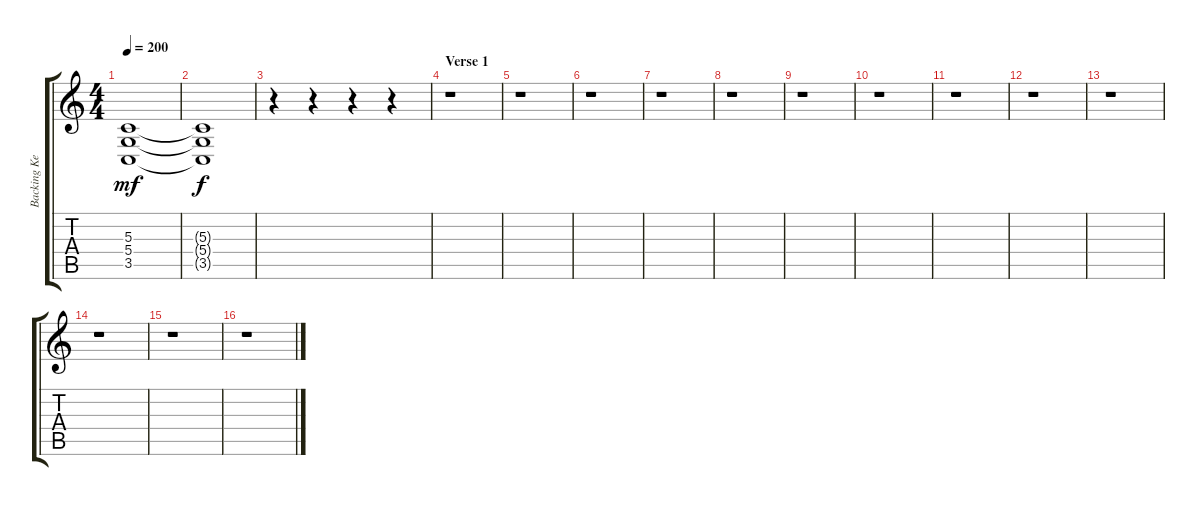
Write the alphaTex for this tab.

\track ("Backing Keyboards" "Backing Ke") {instrument choiraahs}
\staff {score tabs}
\tuning (E4 B3 G3 D3 A2 E2) {hide}
\ts (4 4)
\tempo 200
\clef g2
\ks c
(5.3 5.4 3.5).1{dy mf} |
(5.3{t} 5.4{t} 3.5{t}).1{dy f} |
r.4 r.4 r.4 r.4 |
\section ("" "Verse 1")
r.1 |
r.1 |
r.1 |
r.1 |
r.1 |
r.1 |
r.1 |
r.1 |
r.1 |
r.1 |
r.1 |
r.1 |
r.1
